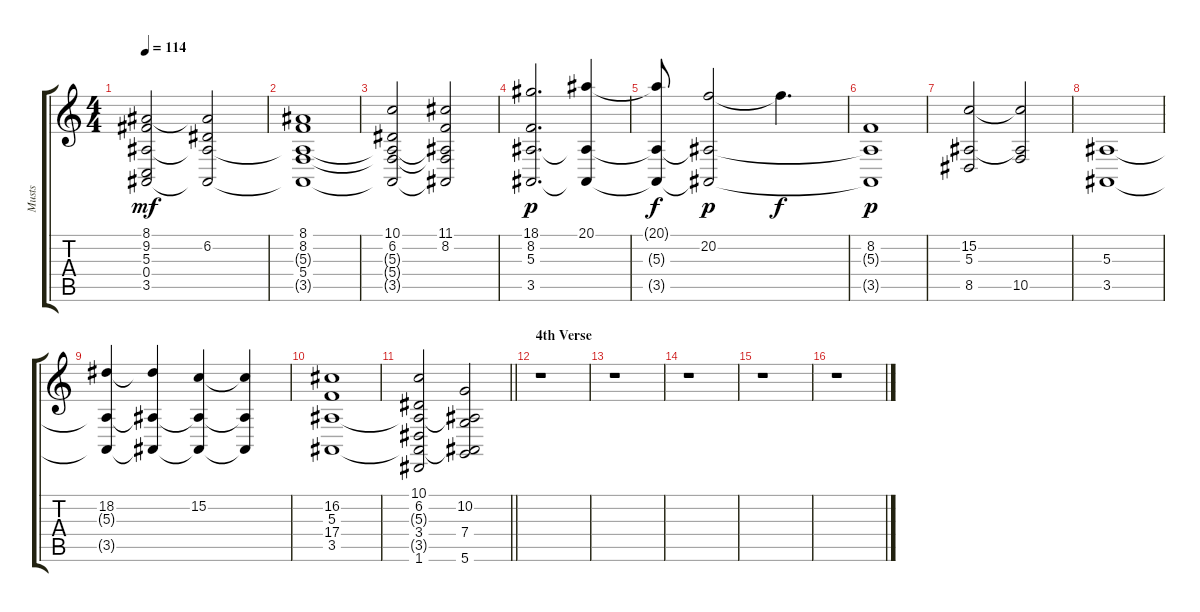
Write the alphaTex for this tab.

\track ("Musts" "Musts") {instrument choiraahs}
\staff {score tabs}
\tuning (D4 A3 F3 C3 G2 D2) {hide}
\ts (4 4)
\tempo 114
\clef g2
\ks c
(8.1{t} 9.2 5.3{t} 0.4 3.5{t}).2{dy mf} (8.1{t} 6.2 5.3{t} 3.5{t}).2 |
(8.1 8.2 5.3{t} 5.4 3.5{t}).1 |
(10.1 6.2 5.3{t} 5.4{t} 3.5{t}).2 (11.1 8.2 5.3{t} 5.4{t} 3.5{t}).2 |
(18.1 8.2 5.3 3.5).2{d dy p volume 10} (20.1 5.3{t} 3.5{t}).4 |
(20.1{t} 5.3{t} 3.5{t}).8{dy f} (20.2 5.3{t} 3.5{t}).2{dy p} 20.2{t}.4{d dy f} |
(8.2 5.3{t} 3.5{t}).1{dy p} |
(15.2 5.3 8.5).2 (15.2{t} 5.3{t} 10.5).2 |
(5.3 3.5).1 |
(18.2 5.3{t} 3.5{t}).4 (18.2{t} 5.3{t} 3.5{t}).4 (15.2 5.3{t} 3.5{t}).4 (15.2{t} 5.3{t} 3.5{t}).4 |
(16.2 5.3 17.4 3.5).1 |
\barLineRight lightlight
(10.1 6.2 5.3{t} 3.4 3.5{t} 1.6).2 (10.2 5.3{t} 7.4 3.5{t} 5.6).2 |
\section ("" "4th Verse")
r.1 |
r.1 |
r.1 |
r.1 |
r.1
